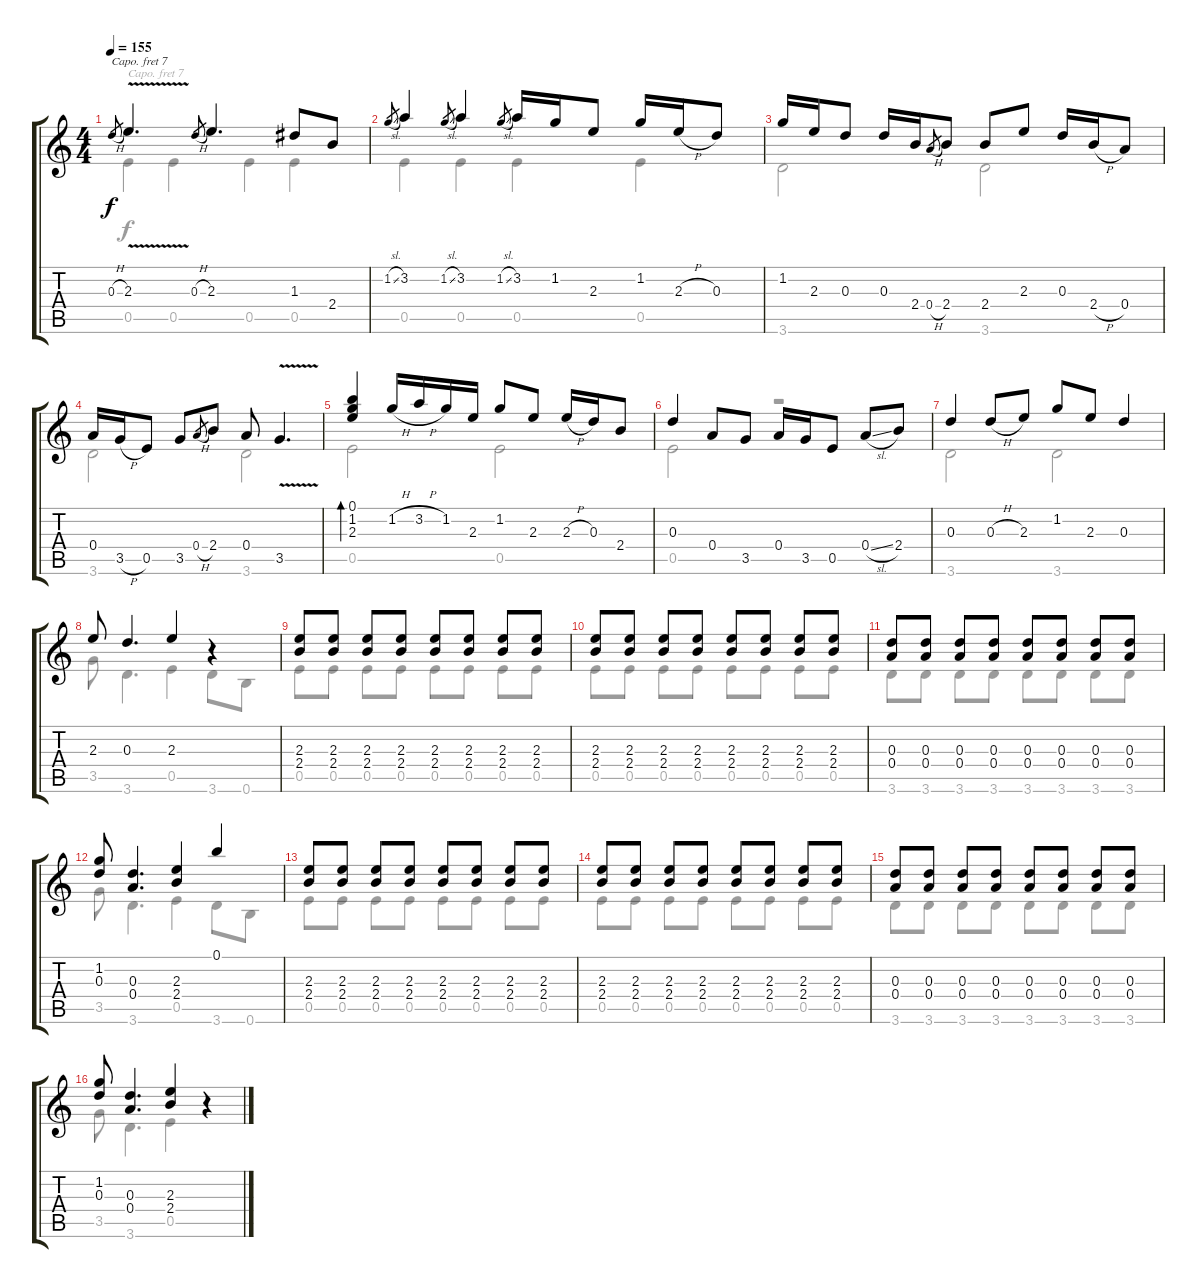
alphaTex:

\track "" {instrument acousticguitarnylon}
\staff {score tabs}
\capo 7
\tuning (E4 B3 G3 D3 A2 E2) {hide}
\voice
\ts (4 4)
\tempo 155
\clef g2
\ks c
0.3{h}.8{gr dy f} 2.3{v}.4{d} 0.3{h}.8{gr} 2.3.4{d} 1.3.8 2.4.8 |
1.2{sl}.8{gr} 3.2.4 1.2{sl}.8{gr} 3.2.4 1.2{sl}.8{gr} 3.2.16 1.2.16 2.3.8 1.2.16 2.3{h}.16 0.3.8 |
1.2.16 2.3.16 0.3.8 0.3.16 2.4.16 0.4{h}.8{gr} 2.4.8 2.4.8 2.3.8 0.3.16 2.4{h}.16 0.4.8 |
0.4.16 3.5{h}.16 0.5.8 3.5.8 0.4{h}.8{gr} 2.4.8 0.4.8 3.5{v}.4{d} |
(0.1 1.2 2.3).4{bd 60} 1.2{h}.16 3.2{h}.16 1.2.16 2.3.16 1.2.8 2.3.8 2.3{h}.16 0.3.16 2.4.8 |
0.3.4 0.4.8 3.5.8 0.4.16 3.5.16 0.5.8 0.4{sl}.8 2.4.8 |
0.3.4 0.3{h}.8 2.3.8 1.2.8 2.3.8 0.3.4 |
2.3.8 0.3.4{d} 2.3.4 r.4 |
(2.3 2.4).8 (2.3 2.4).8 (2.3 2.4).8 (2.3 2.4).8 (2.3 2.4).8 (2.3 2.4).8 (2.3 2.4).8 (2.3 2.4).8 |
(2.3 2.4).8 (2.3 2.4).8 (2.3 2.4).8 (2.3 2.4).8 (2.3 2.4).8 (2.3 2.4).8 (2.3 2.4).8 (2.3 2.4).8 |
(0.3 0.4).8 (0.3 0.4).8 (0.3 0.4).8 (0.3 0.4).8 (0.3 0.4).8 (0.3 0.4).8 (0.3 0.4).8 (0.3 0.4).8 |
(1.2 0.3).8 (0.3 0.4).4{d} (2.3 2.4).4 0.1.4 |
(2.3 2.4).8 (2.3 2.4).8 (2.3 2.4).8 (2.3 2.4).8 (2.3 2.4).8 (2.3 2.4).8 (2.3 2.4).8 (2.3 2.4).8 |
(2.3 2.4).8 (2.3 2.4).8 (2.3 2.4).8 (2.3 2.4).8 (2.3 2.4).8 (2.3 2.4).8 (2.3 2.4).8 (2.3 2.4).8 |
(0.3 0.4).8 (0.3 0.4).8 (0.3 0.4).8 (0.3 0.4).8 (0.3 0.4).8 (0.3 0.4).8 (0.3 0.4).8 (0.3 0.4).8 |
(1.2 0.3).8 (0.3 0.4).4{d} (2.3 2.4).4 r.4
\voice
\clef g2
\ottava regular
\simile none
\ks c
0.5.4{dy f} 0.5.4 0.5.4 0.5.4 |
0.5.4 0.5.4 0.5.4 0.5.4 |
3.6.2 3.6.2 |
3.6.2 3.6.2 |
0.5.2 0.5.2 |
0.5.2 r.2 |
3.6.2 3.6.2 |
3.5.8 3.6.4{d} 0.5.4 3.6.8 0.6.8 |
0.5.8 0.5.8 0.5.8 0.5.8 0.5.8 0.5.8 0.5.8 0.5.8 |
0.5.8 0.5.8 0.5.8 0.5.8 0.5.8 0.5.8 0.5.8 0.5.8 |
3.6.8 3.6.8 3.6.8 3.6.8 3.6.8 3.6.8 3.6.8 3.6.8 |
3.5.8 3.6.4{d} 0.5.4 3.6.8 0.6.8 |
0.5.8 0.5.8 0.5.8 0.5.8 0.5.8 0.5.8 0.5.8 0.5.8 |
0.5.8 0.5.8 0.5.8 0.5.8 0.5.8 0.5.8 0.5.8 0.5.8 |
3.6.8 3.6.8 3.6.8 3.6.8 3.6.8 3.6.8 3.6.8 3.6.8 |
3.5.8 3.6.4{d} 0.5.4 r.4
